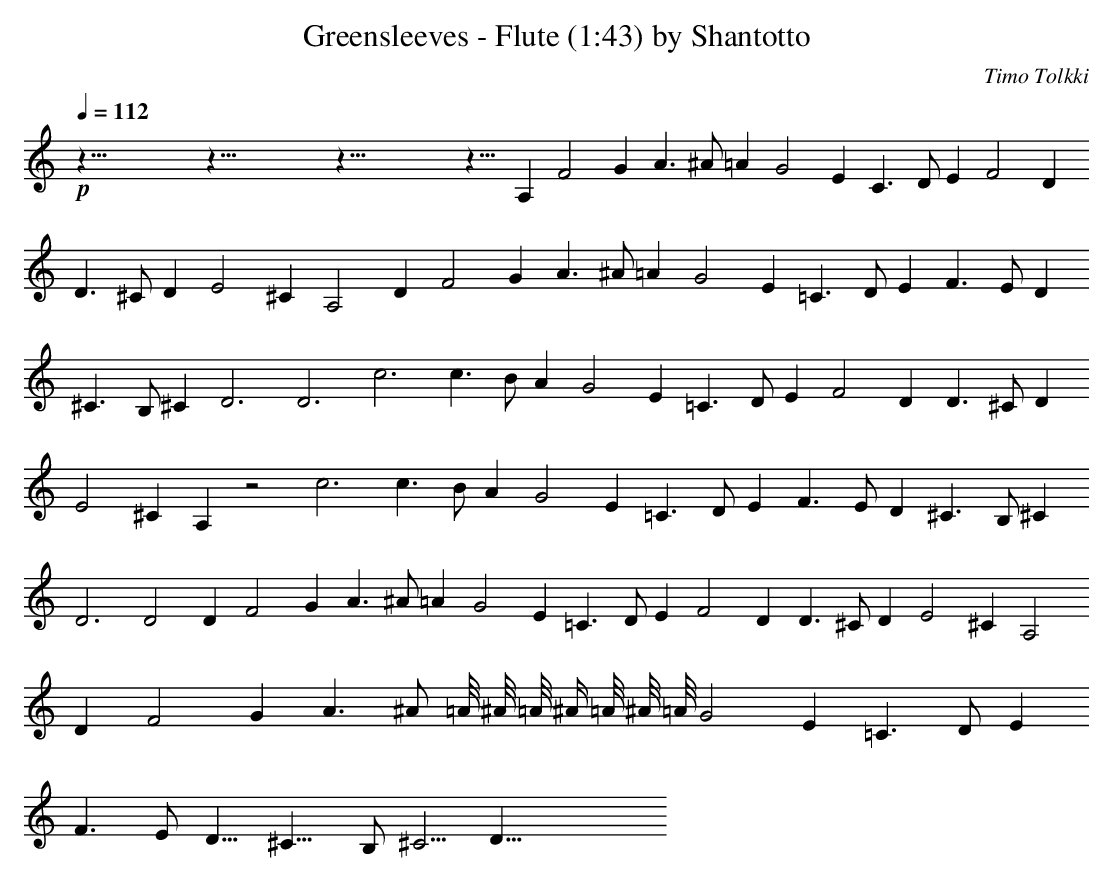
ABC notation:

X:1
T:Greensleeves - Flute (1:43) by Shantotto
C:Timo Tolkki
L:1/4
Q:112
K:C
+p+
z119/8 z119/8 z119/8 z19/8 A, F2 G A3/2 ^A/2 =A G2 E C3/2 D/2 E F2 D
D3/2 ^C/2 D E2 ^C A,2 D F2 G A3/2 ^A/2 =A G2 E =C3/2 D/2 E F3/2 E/2 D
^C3/2 B,/2 ^C D3 D3 c3 c3/2 B/2 A G2 E =C3/2 D/2 E F2 D D3/2 ^C/2 D
E2 ^C A, z2 c3 c3/2 B/2 A G2 E =C3/2 D/2 E F3/2 E/2 D ^C3/2 B,/2 ^C
D3 D2 D F2 G A3/2 ^A/2 =A G2 E =C3/2 D/2 E F2 D D3/2 ^C/2 D E2 ^C A,2
D F2 G A3/2 ^A/2 =A/8 ^A/8 =A/8 ^A/4 =A/8 ^A/8 =A/8 G2 E =C3/2 D/2 E
F3/2 E/2 D9/8 ^C13/8 B,/2 ^C5/4 D61/8
